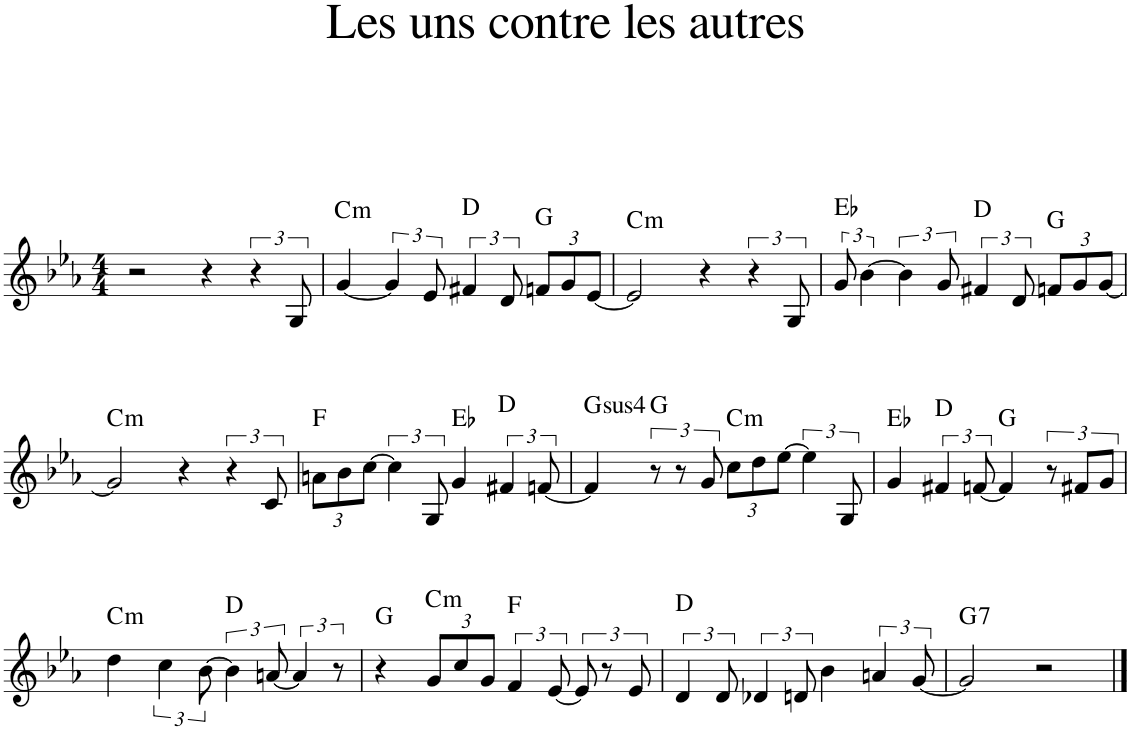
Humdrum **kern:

**kern	**harte
*part1	*part1
*staff1	*
*I"Piano	*
*I'Pno.	*
*clefG2	*
*k[b-e-a-]	*
*M4/4	*
=1	=1
2r	.
4r	.
6r	.
12G/	.
=2	=2
!	!LO:H:kt=m
[4g/	C:min
6g/]	.
12e-/	.
6f#X/	D:maj
12d/	.
*Xbrackettup	*
12fn/L	G:maj
12g/	.
[12e-/J	.
=3	=3
!	!LO:H:kt=m
2e-/]	C:min
4r	.
*brackettup	*
6r	.
12G/	.
=4	=4
12g/	Eb:maj
[6b-\	.
6b-\]	.
12g/	.
6f#X/	D:maj
12d/	.
*Xbrackettup	*
12fn/L	G:maj
12g/	.
[12g/J	.
!!LO:LB:g=z
=5	=5
!	!LO:H:kt=m
2g/]	C:min
4r	.
*brackettup	*
6r	.
12c/	.
=6	=6
*Xbrackettup	*
12an\L	F:maj
12b-\	.
[4cc\	.
12G/	.
4g/	Eb:maj
*brackettup	*
6f#X/	D:maj
[12fn/	.
=7	=7
!	!LO:H:kt=4
4f/]	G:sus4
12r	G:maj
12r	.
12g/	.
*Xbrackettup	*
!	!LO:H:kt=m
12cc\L	C:min
12dd\	.
[4ee-\	.
12G/	.
=8	=8
4g/	Eb:maj
*brackettup	*
6f#X/	D:maj
[12fn/	.
4f/]	G:maj
12r	.
12f#X/L	.
12g/J	.
!!LO:LB:g=z
=9	=9
!	!LO:H:kt=m
4dd\	C:min
6cc\	.
[12b-\	.
6b-\]	D:maj
[12an/	.
6a/]	.
12r	.
=10	=10
4r	G:maj
*Xbrackettup	*
!	!LO:H:kt=m
12g/L	C:min
12cc/	.
12g/J	.
*brackettup	*
6f/	F:maj
[12e-/	.
12e-/]	.
12r	.
12e-/	.
=11	=11
6d/	D:maj
12d/	.
6d-X/	.
12dn/	.
4b-\	.
6an/	.
[12g/	.
=12	=12
!	!LO:H:kt=7
2g/]	G:7
2r	.
==	==
*-	*-
